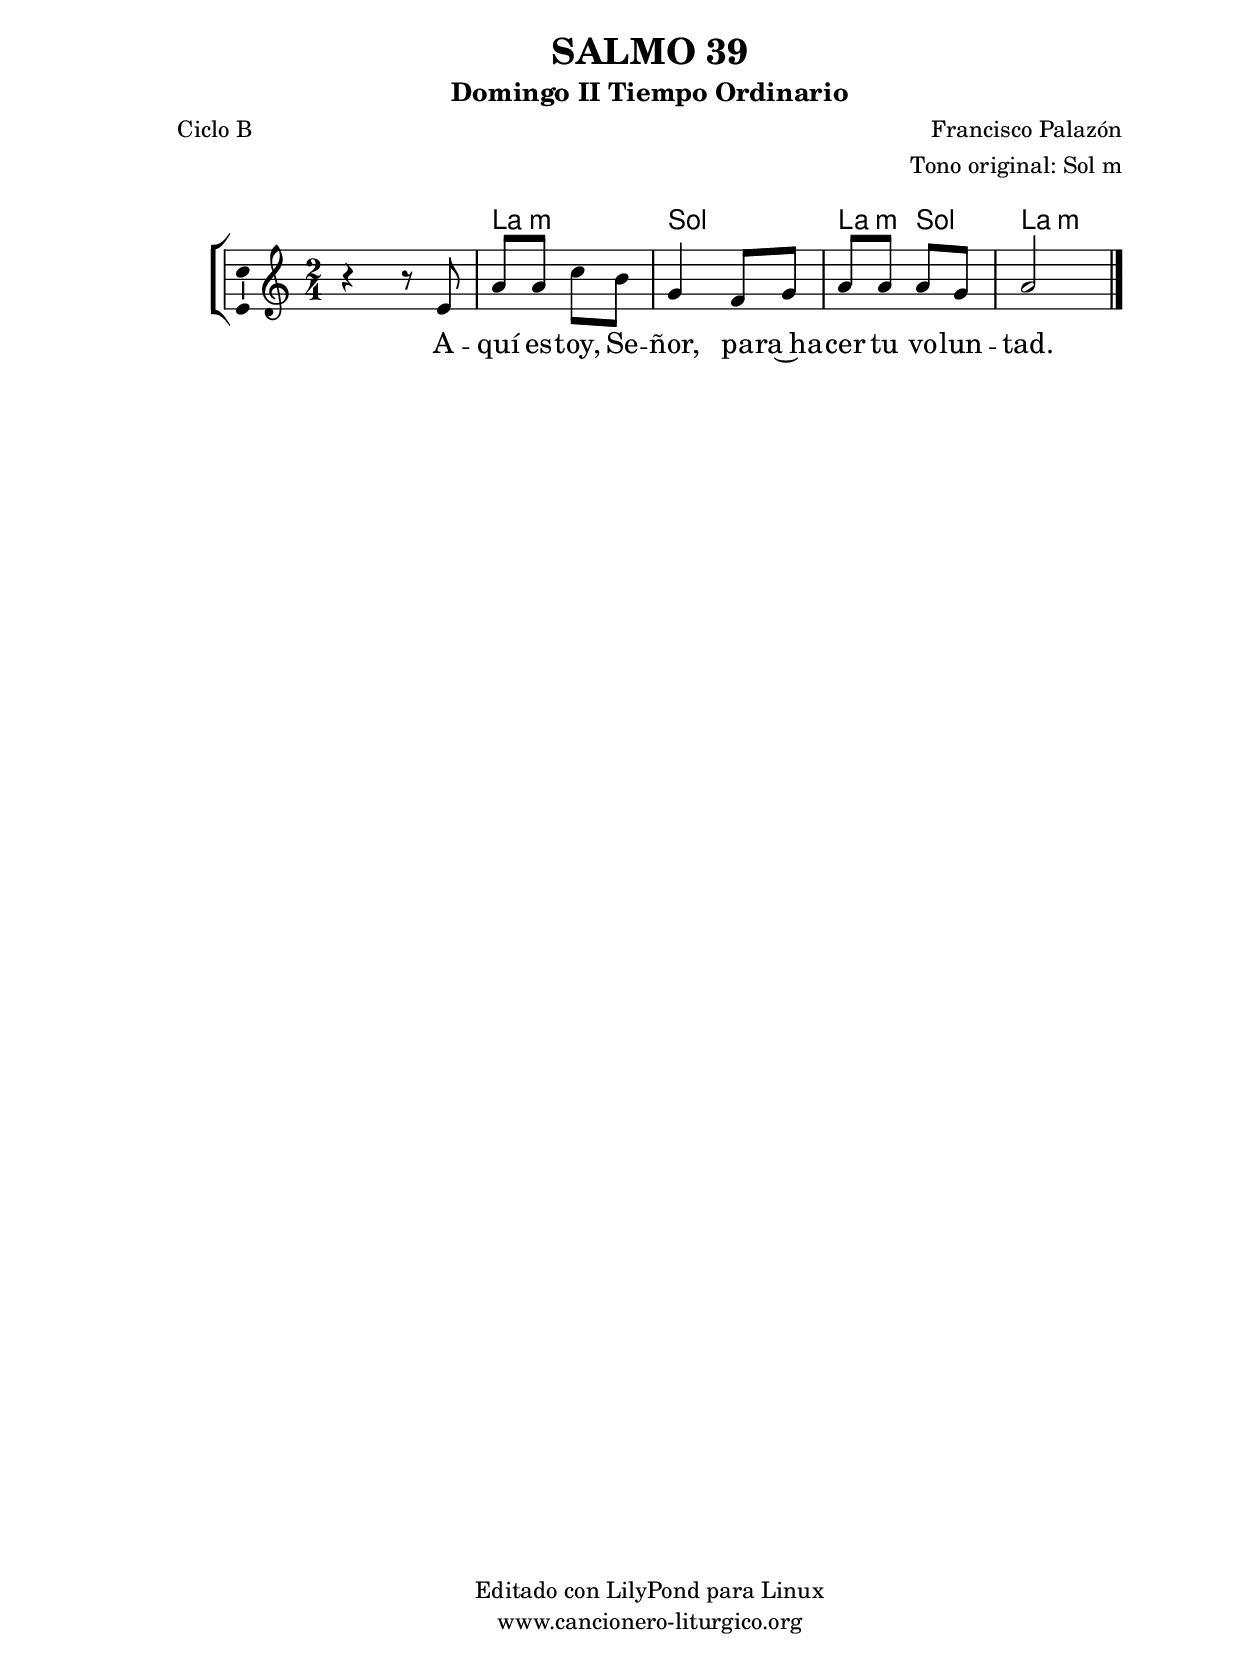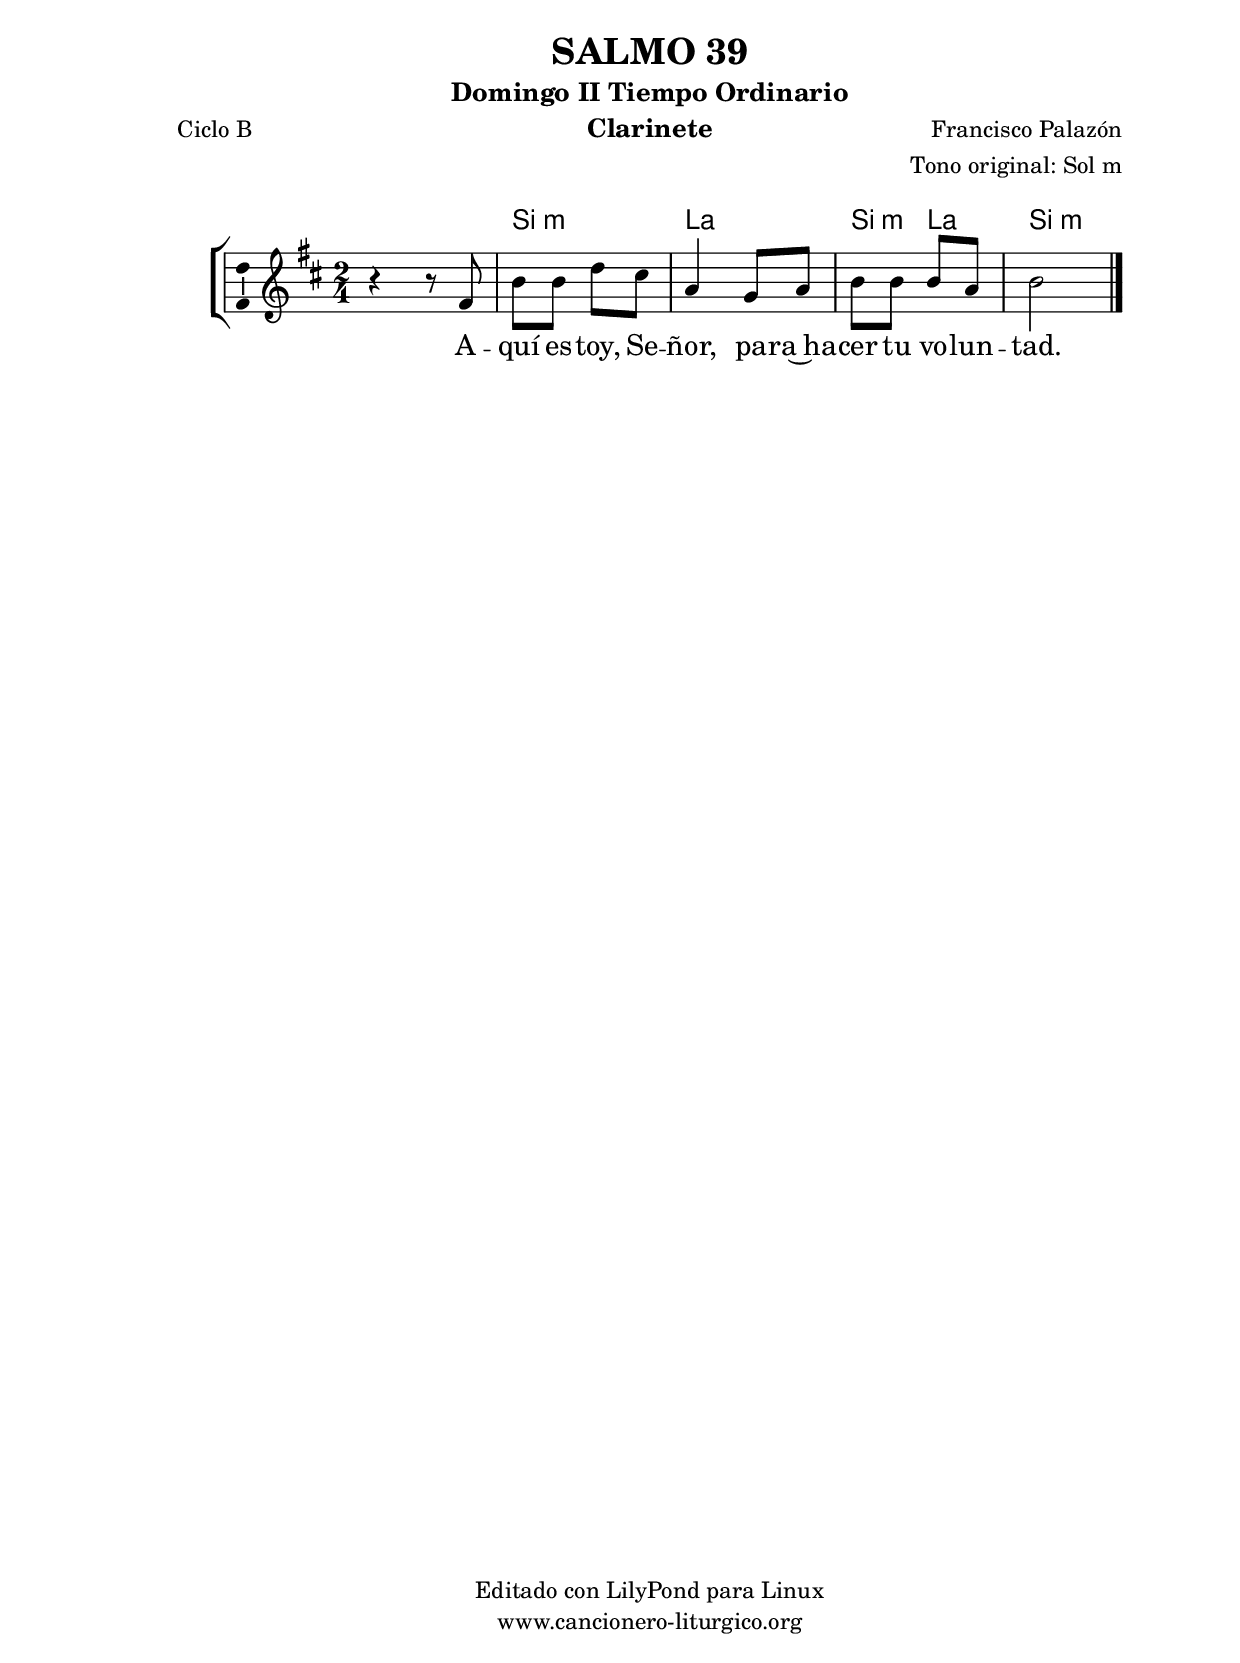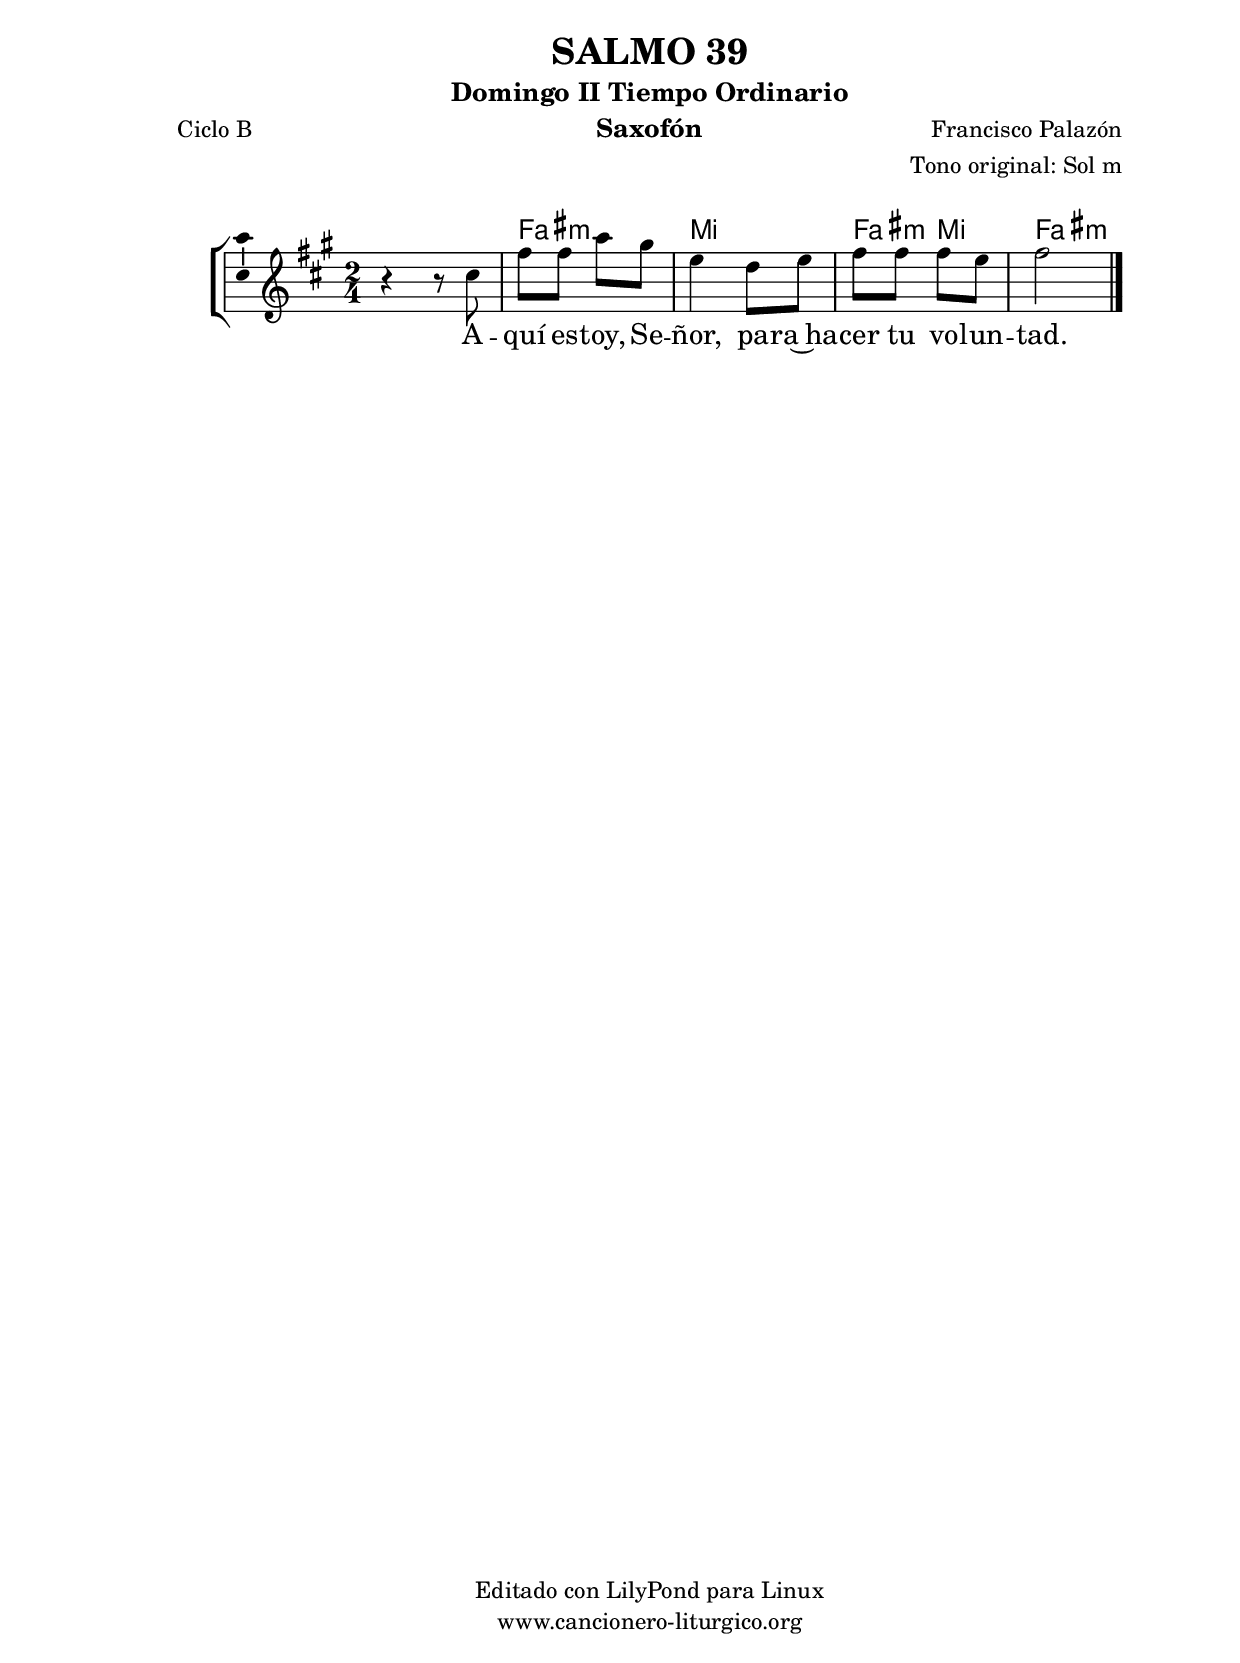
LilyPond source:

%
%para convertir .midi en .wav:
%timidity filename.midi -Ow -o finename.wav
%
%
%Para convertir de .wav a .mp3:
%lame -h -m j filename.wav
%
%
%para escuchar el midi:
%timidity nombrefichero.midi
%


%versión de lilypond para la que se ha escrito esta partitura:
\version "2.16.0"

	%Tamaño papel
	#(set-default-paper-size "a4")
	%Tamaño partitura
	#(set-global-staff-size 20)
	%No responde al pulsar sobre una nota
	#(ly:set-option 'point-and-click #f)

%parámetros del encabezamiento:
\header {
	title = "SALMO 39"
	subtitle = "Domingo II Tiempo Ordinario"
	composer = "Francisco Palazón"
	poet = "Ciclo B"
	meter = ""
	arranger = "Tono original: Sol m"
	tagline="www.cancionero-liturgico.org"
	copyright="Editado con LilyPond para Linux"
	}

%parámetros asociados al papel:
\paper  {
	oddHeaderMarkup = \markup {\fill-line { \on-the-fly #not-first-page \fromproperty #'header:title \on-the-fly #not-first-page \fromproperty #'header:composer }}
	evenHeaderMarkup = \markup {\fill-line { \fromproperty #'header:composer \fromproperty #'header:title }}
	#(set-paper-size "a4")
	print-page-number = ##f
	first-page-number = 1
	print-first-page-number = ##f
%	head-separation = 3.0 \cm
	top-margin = 2.0 \cm
	bottom-margin = 0.5\cm
%%%	bottom-margin = -1.0\cm
	left-margin = 3.0 \cm
	line-width = 16.0 \cm 
	indent = 8\mm
	interscoreline = 2.\mm
	between-system-space = 15\mm
%	para que las partituras no llenen la hoja:
	ragged-bottom = ##t
%	idem para la última hoja:
	ragged-last-bottom = ##f
%	para que las partituras llenen el ancho del papel:
	ragged-last = ##f
	after-title-space = 2.5 \cm
%page-count=1
%system-count=8

	%Flexible Vertical Spacing
%	markup-markup-spacing =
%	#'((basic-distance . 15) (minimum-distance . 15) (padding . 3))
	markup-system-spacing =
	#'((basic-distance . 15) (minimum-distance . 15) (padding . 3))
	system-system-spacing =
	#'((basic-distance . 15) (minimum-distance . 15) (padding . 3))
	score-system-spacing =
	#'((basic-distance . 15) (minimum-distance . 15) (padding . 5))
%	top-system-spacing = % header
%	#'((basic-distance . 8) (minimum-distance . 0) (padding . 3))
%	top-markup-spacing =
%	#'((basic-distance . 20) (minimum-distance . 20) (padding . 3))
	last-bottom-spacing = % footer
	#'((basic-distance . 5) (minimum-distance . 5) (padding . 3))
%	score-markup-spacing =
%	#'((basic-distance . 16) (minimum-distance . 13) (padding . 3))

	}


%parámetros que afectan a toda la partitura:
global =  {
	%clave de sol (G):
	\clef G
	%armadura:
	\transpose bes c'
	\key g \minor
	\tempo 4=80
	\set Score.tempoHideNote = ##t
	}


acordes = {
	\italianChords
	\chordmode {
	\transpose bes c'
{

s2 g2:m f g4:m f g2:m

	}
	}
}

melodia = 
	\transpose bes c'
{
	\relative c'{

\time 2/4

r4 r8 d8
g8 g bes a
f4 ees8 f
g8 g g f
g2

	\bar "|."
	}
	}


texto = \lyricmode {
A -- quí es -- toy, Se -- ñor, pa -- ra~ha -- cer tu vo -- lun -- tad.
	}


acordesStaff = \context ChordNames = acordesStaff <<
	\set chordChanges = ##t
	\acordes
	>>


vozStaff = \context Voice = vozStaff
\with {\consists "Ambitus_engraver"}
<<
%	\set Staff.instrumentName = ""
%	\set Staff.shortInstrumentName = ""
%	\set Staff.midiInstrument = #"clarinet"
%	\set Staff.midiInstrument = #"cello"
%	\set Staff.midiInstrument = #"flute"
	\set Staff.midiInstrument = #"electric guitar (jazz)"
%	\set Staff.midiInstrument = #"english horn"
%	\set Staff.midiInstrument = #"violin"
%	\set Staff.midiInstrument = #"glockenspiel"
	\set Staff.midiMinimumVolume = #0.7
	\set Staff.midiMaximumVolume = #0.9
	\global
	\melodia
	>>


textoStaff = \context Lyrics = textoStaff <<
	\lyricsto vozStaff \texto
	>>

\book {
	\score {
		\context ChoirStaff {
			\override StaffGroup.SystemStartBracket #'collapse-height = #1
			\override Score.SystemStartBar #'collapse-height = #1
			<<
			\acordesStaff
			\vozStaff
			\textoStaff
			>>
			}
		\layout {
	    		\context {
				\Lyrics
				\override LyricText #'font-size = #2
				}
	   		 \context {
				\Score
				%fontSize = #3
				\override StaffSymbol #'staff-space = #(magstep +3)
				%\override Beam #'thickness = #0.55
				%\override SpacingSpanner #'spacing-increment = #1.0
				%\override Slur #'height-limit = #1.5
				}
			}
		}
	\score {
		\unfoldRepeats
		\context ChoirStaff {
			<<
			\acordesStaff
			\vozStaff
			>>
			}
		\midi {
	  		\context {
	  			\Score
				tempoWholesPerMinute = #(ly:make-moment 70 4)
				}
			}
		}
	}

%Partitura para clarinete
#(define output-suffix "C")
\book {
	\header{
		instrument = "Clarinete"
		}
	\score {
		\context ChoirStaff {
			\override StaffGroup.SystemStartBracket #'collapse-height = #1
			\override Score.SystemStartBar #'collapse-height = #1
\transpose c d
			<<
			\acordesStaff
			\vozStaff
			\textoStaff
			>>
			}
		\layout {
	    		\context {
				\Lyrics
				\override LyricText #'font-size = #2
				}
	   		 \context {
				\Score
				%fontSize = #3
				\override StaffSymbol #'staff-space = #(magstep +3)
				%\override Beam #'thickness = #0.55
				%\override SpacingSpanner #'spacing-increment = #1.0
				%\override Slur #'height-limit = #1.5
				}
			}
		}
	}

%Partitura para saxofón
#(define output-suffix "S")
\book {
	\header{
		instrument = "Saxofón"
		}
	\score {
		\context ChoirStaff {
			\override StaffGroup.SystemStartBracket #'collapse-height = #1
			\override Score.SystemStartBar #'collapse-height = #1
\transpose c a
			<<
			\acordesStaff
			\vozStaff
			\textoStaff
			>>
			}
		\layout {
	    		\context {
				\Lyrics
				\override LyricText #'font-size = #2
				}
	   		 \context {
				\Score
				%fontSize = #3
				\override StaffSymbol #'staff-space = #(magstep +3)
				%\override Beam #'thickness = #0.55
				%\override SpacingSpanner #'spacing-increment = #1.0
				%\override Slur #'height-limit = #1.5
				}
			}
		}
	}

